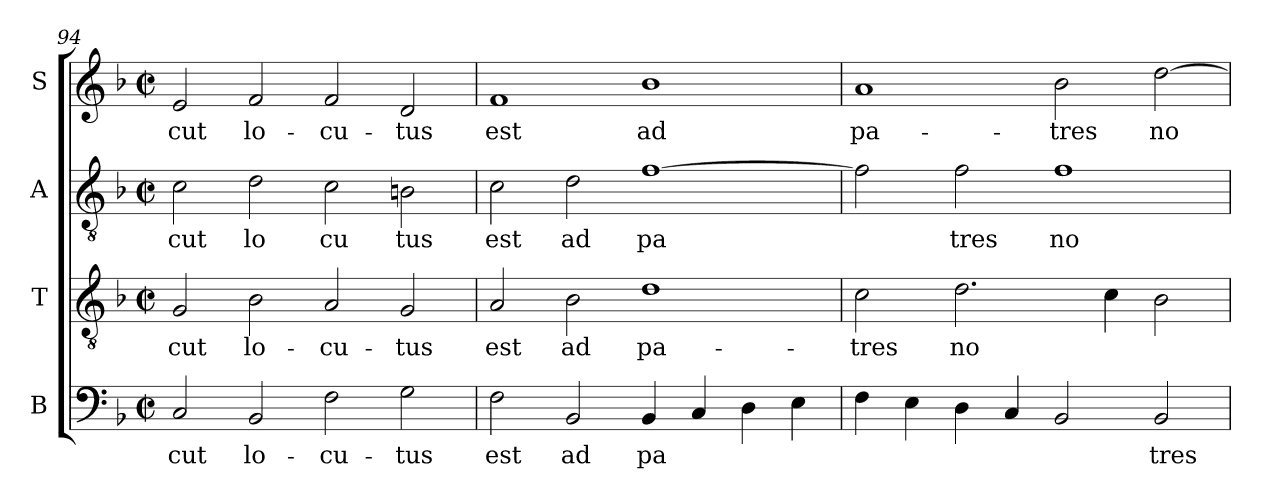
**kern	**text	**kern	**text	**kern	**text	**kern	**text
*part4	*part4	*part3	*part3	*part2	*part2	*part1	*part1
*staff4	*staff4	*staff3	*staff3	*staff2	*staff2	*staff1	*staff1
*I"B	*	*I"T	*	*I"A	*	*I"S	*
*I'B	*	*I'T	*	*I'A	*	*I'S	*
*clefF4	*	*clefGv2	*	*clefGv2	*	*clefG2	*
*k[b-]	*	*k[b-]	*	*k[b-]	*	*k[b-]	*
*F:	*	*F:	*	*F:	*	*F:	*
*M2/2	*	*M2/2	*	*M2/2	*	*M2/2	*
*met(c|)	*	*met(c|)	*	*met(c|)	*	*met(c|)	*
=94	=94	=94	=94	=94	=94	=94	=94
!	!LO:LY:b:cj	!	!LO:LY:b:cj	!	!LO:LY:b:cj	!	!LO:LY:b:cj
2C/	-cut	2G/	-cut	2c\	cut	2e/	-cut
!	!LO:LY:b:cj	!	!LO:LY:b:cj	!	!LO:LY:b:cj	!	!LO:LY:b:cj
2BB-/	lo-	2B-\	lo-	2d\	lo	2f/	lo-
!	!LO:LY:b:cj	!	!LO:LY:b:cj	!	!LO:LY:b:cj	!	!LO:LY:b:cj
2F\	-cu-	2A/	-cu-	2c\	cu	2f/	-cu-
!	!LO:LY:b:cj	!	!LO:LY:b:cj	!	!LO:LY:b:cj	!	!LO:LY:b:cj
2G\	-tus	2G/	-tus	2Bn\	tus	2d/	-tus
=95	=95	=95	=95	=95	=95	=95	=95
!	!LO:LY:b:cj	!	!LO:LY:b:cj	!	!LO:LY:b:cj	!	!LO:LY:b:cj
2F\	est	2A/	est	2c\	est	1f	est
!	!LO:LY:b:cj	!	!LO:LY:b:cj	!	!LO:LY:b:cj	!	!
2BB-/	ad	2B-\	ad	2d\	ad	.	.
!	!LO:LY:b:cj	!	!LO:LY:b:cj	!	!LO:LY:b:cj	!	!LO:LY:b:cj
4BB-/	pa-	1d	pa-	[<1f	pa	1b-	ad
!	!LO:LY:b:cj	!	!	!	!	!	!
4C/	--	.	.	.	.	.	.
!	!LO:LY:b:cj	!	!	!	!	!	!
4D\	--	.	.	.	.	.	.
!	!LO:LY:b:cj	!	!	!	!	!	!
4E\	--	.	.	.	.	.	.
!!LO:LB:g=z
=96	=96	=96	=96	=96	=96	=96	=96
!	!LO:LY:b:cj	!	!LO:LY:b:cj	!	!LO:LY:b:cj	!	!LO:LY:b:cj
4F\	--	2c\	-tres	2f\]	.	1a	pa-
!	!LO:LY:b:cj	!	!	!	!	!	!
4E\	--	.	.	.	.	.	.
!	!LO:LY:b:cj	!	!LO:LY:b:cj	!	!LO:LY:b:cj	!	!
4D\	--	2.d\	no-	2f\	tres	.	.
!	!LO:LY:b:cj	!	!	!	!	!	!
4C/	--	.	.	.	.	.	.
!	!LO:LY:b:cj	!	!	!	!LO:LY:b:cj	!	!LO:LY:b:cj
2BB-/	--	.	.	1f	no	2b-\	-tres
!	!	!	!LO:LY:b:cj	!	!	!	!
.	.	4c\	--	.	.	.	.
!	!LO:LY:b:cj	!	!LO:LY:b:cj	!	!	!	!LO:LY:b:cj
2BB-/	-tres	2B-\	--	.	.	[>2dd\	no-
=	=	=	=	=	=	=	=
*-	*-	*-	*-	*-	*-	*-	*-
